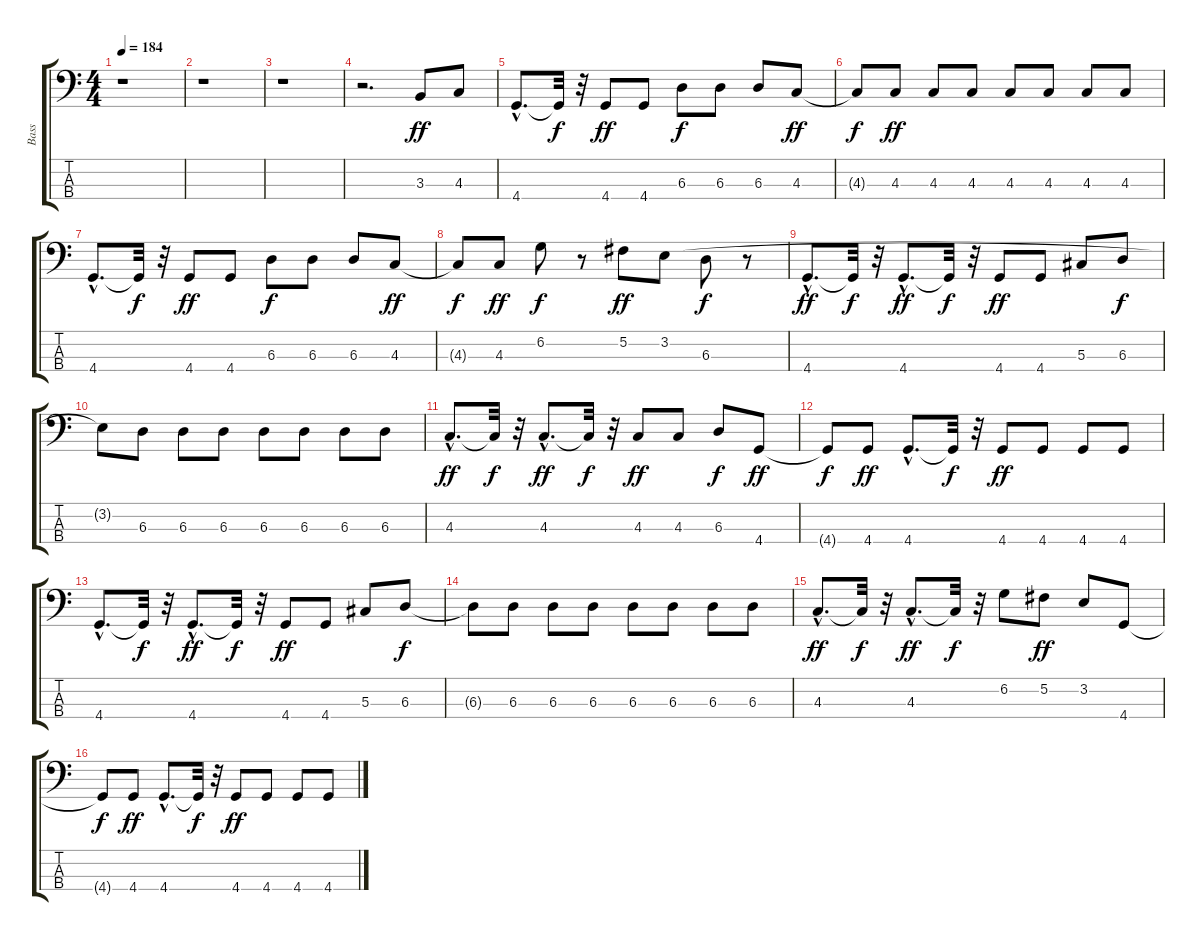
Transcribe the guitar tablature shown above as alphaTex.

\track ("Bass" "Bass") {instrument electricbassfinger}
\staff {score tabs}
\tuning (Gb2 Db2 Ab1 Eb1) {hide}
\ts (4 4)
\tempo 184
\clef f4
\ks c
r.1{dy ff instrument electricbassfinger} |
r.1 |
r.1 |
r.2{d} 3.3.8 4.3.8 |
4.4{hac}.8{d} 4.4{t}.32{dy f} r.32 4.4.8{dy ff} 4.4.8 6.3.8{dy f} 6.3.8 6.3.8 4.3.8{dy ff} |
4.3{t}.8{dy f} 4.3.8{dy ff} 4.3.8 4.3.8 4.3.8 4.3.8 4.3.8 4.3.8 |
4.4{hac}.8{d} 4.4{t}.32{dy f} r.32 4.4.8{dy ff} 4.4.8 6.3.8{dy f} 6.3.8 6.3.8 4.3.8{dy ff} |
4.3{t}.8{dy f} 4.3.8{dy ff} 6.2.8{dy f} r.8 5.2.8{dy ff} 3.2.8 6.3.8{dy f} r.8 |
4.4{hac}.8{d dy ff} 4.4{t}.32{dy f} r.32 4.4{hac}.8{d dy ff} 4.4{t}.32{dy f} r.32 4.4.8{dy ff} 4.4.8 5.3.8 6.3.8{dy f} |
3.2{t}.8 6.3.8 6.3.8 6.3.8 6.3.8 6.3.8 6.3.8 6.3.8 |
4.3{hac}.8{d dy ff} 4.3{t}.32{dy f} r.32 4.3{hac}.8{d dy ff} 4.3{t}.32{dy f} r.32 4.3.8{dy ff} 4.3.8 6.3.8{dy f} 4.4.8{dy ff} |
4.4{t}.8{dy f} 4.4.8{dy ff} 4.4{hac}.8{d} 4.4{t}.32{dy f} r.32 4.4.8{dy ff} 4.4.8 4.4.8 4.4.8 |
4.4{hac}.8{d} 4.4{t}.32{dy f} r.32 4.4{hac}.8{d dy ff} 4.4{t}.32{dy f} r.32 4.4.8{dy ff} 4.4.8 5.3.8 6.3.8{dy f} |
6.3{t}.8 6.3.8 6.3.8 6.3.8 6.3.8 6.3.8 6.3.8 6.3.8 |
4.3{hac}.8{d dy ff} 4.3{t}.32{dy f} r.32 4.3{hac}.8{d dy ff} 4.3{t}.32{dy f} r.32 6.2.8 5.2.8{dy ff} 3.2.8 4.4.8 |
4.4{t}.8{dy f} 4.4.8{dy ff} 4.4{hac}.8{d} 4.4{t}.32{dy f} r.32 4.4.8{dy ff} 4.4.8 4.4.8 4.4.8
